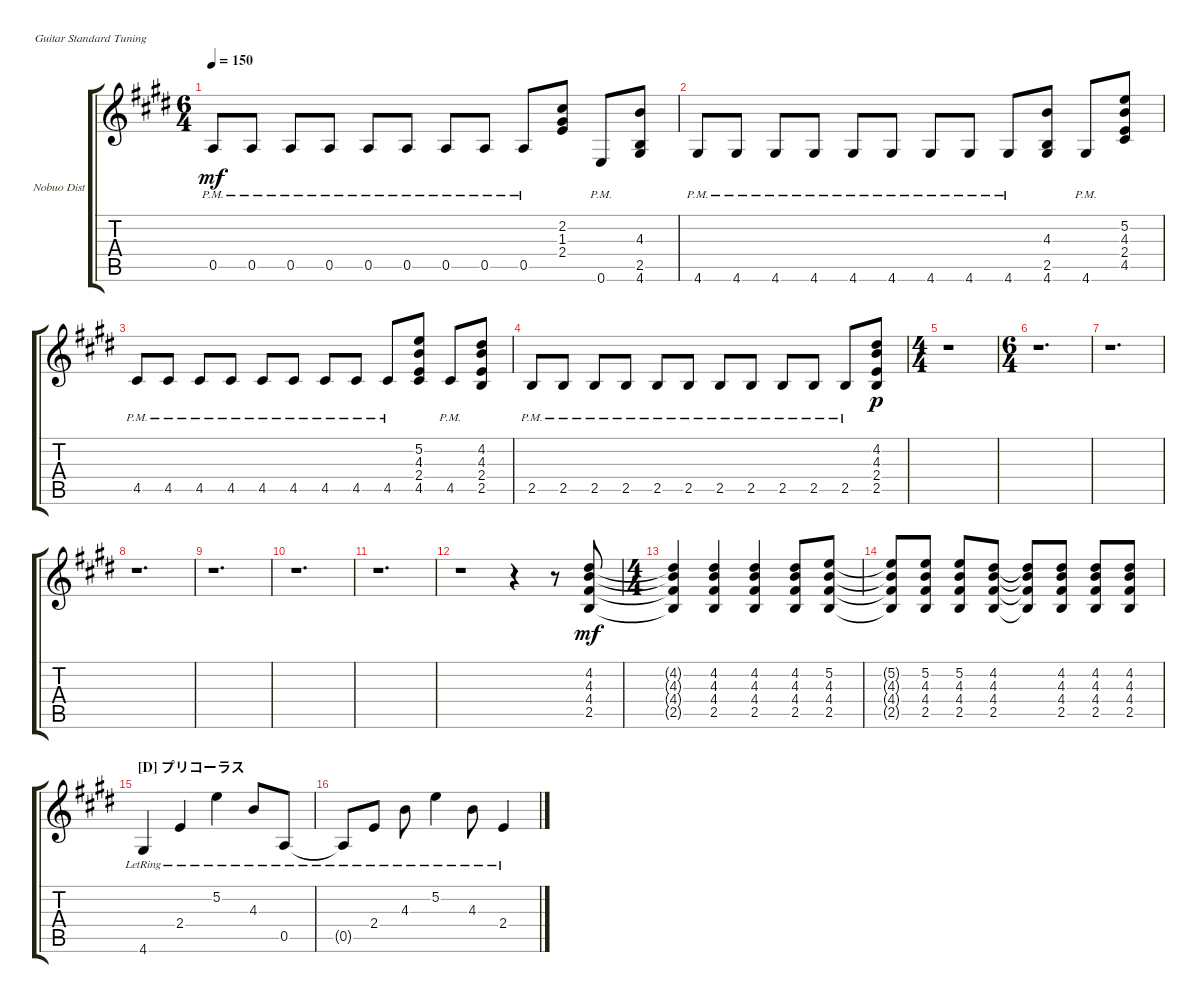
\bracketExtendMode groupsimilarinstruments
\firstSystemTrackNameOrientation horizontal
\otherSystemsTrackNameOrientation horizontal
\track ("Nobuo Distortion" "Nobuo Dist") {instrument acousticguitarnylon}
\staff {score tabs}
\tuning (E4 B3 G3 D3 A2 E2)
\ts (6 4)
\tempo 150
\clef g2
\ks e
0.5{pm}.8{dy mf} 0.5{pm}.8 0.5{pm}.8 0.5{pm}.8 0.5{pm}.8 0.5{pm}.8 0.5{pm}.8 0.5{pm}.8 0.5{pm}.8 (2.4 1.3 2.2).8 0.6{pm}.8 (4.6 4.3 2.5).8 |
4.6{pm}.8 4.6{pm}.8 4.6{pm}.8 4.6{pm}.8 4.6{pm}.8 4.6{pm}.8 4.6{pm}.8 4.6{pm}.8 4.6{pm}.8 (4.3 4.6 2.5).8 4.6{pm}.8 (4.5 2.4 4.3 5.2).8 |
4.5{pm}.8 4.5{pm}.8 4.5{pm}.8 4.5{pm}.8 4.5{pm}.8 4.5{pm}.8 4.5{pm}.8 4.5{pm}.8 4.5{pm}.8 (2.4 4.3 5.2 4.5).8 4.5{pm}.8 (2.4 4.3 4.2 2.5).8 |
2.5{pm}.8 2.5{pm}.8 2.5{pm}.8 2.5{pm}.8 2.5{pm}.8 2.5{pm}.8 2.5{pm}.8 2.5{pm}.8 2.5{pm}.8 2.5{pm}.8 2.5{pm}.8 (2.5 2.4 4.3 4.2).8{dy p} |
\ts (4 4)
r.1 |
\ts (6 4)
r.1{d} |
r.1{d} |
r.1{d} |
r.1{d} |
r.1{d} |
r.1{d} |
r.1 r.4 r.8 (4.4 4.3 4.2 2.5).8{dy mf} |
\ts (4 4)
(4.4{t} 4.3{t} 4.2{t} 2.5{t}).4 (4.4 4.3 4.2 2.5).4 (4.4 4.3 4.2 2.5).4 (4.4 4.3 4.2 2.5).8 (4.4 4.3 5.2 2.5).8 |
(4.4{t} 4.3{t} 5.2{t} 2.5{t}).8 (4.4 4.3 5.2 2.5).8 (4.4 4.3 5.2 2.5).8 (4.4 4.3 4.2 2.5).8 (4.4{t} 4.3{t} 4.2{t} 2.5{t}).8 (4.4 4.3 4.2 2.5).8 (4.4 4.3 4.2 2.5).8 (4.4 4.3 4.2 2.5).8 |
\section ("D" "プリコーラス")
4.6{lr}.4 2.4{lr}.4 5.2{lr}.4 4.3{lr}.8 0.5{lr}.8 |
0.5{lr t}.8 2.4{lr}.8 4.3{lr}.8 5.2{lr}.4 4.3{lr}.8 2.4{lr}.4
